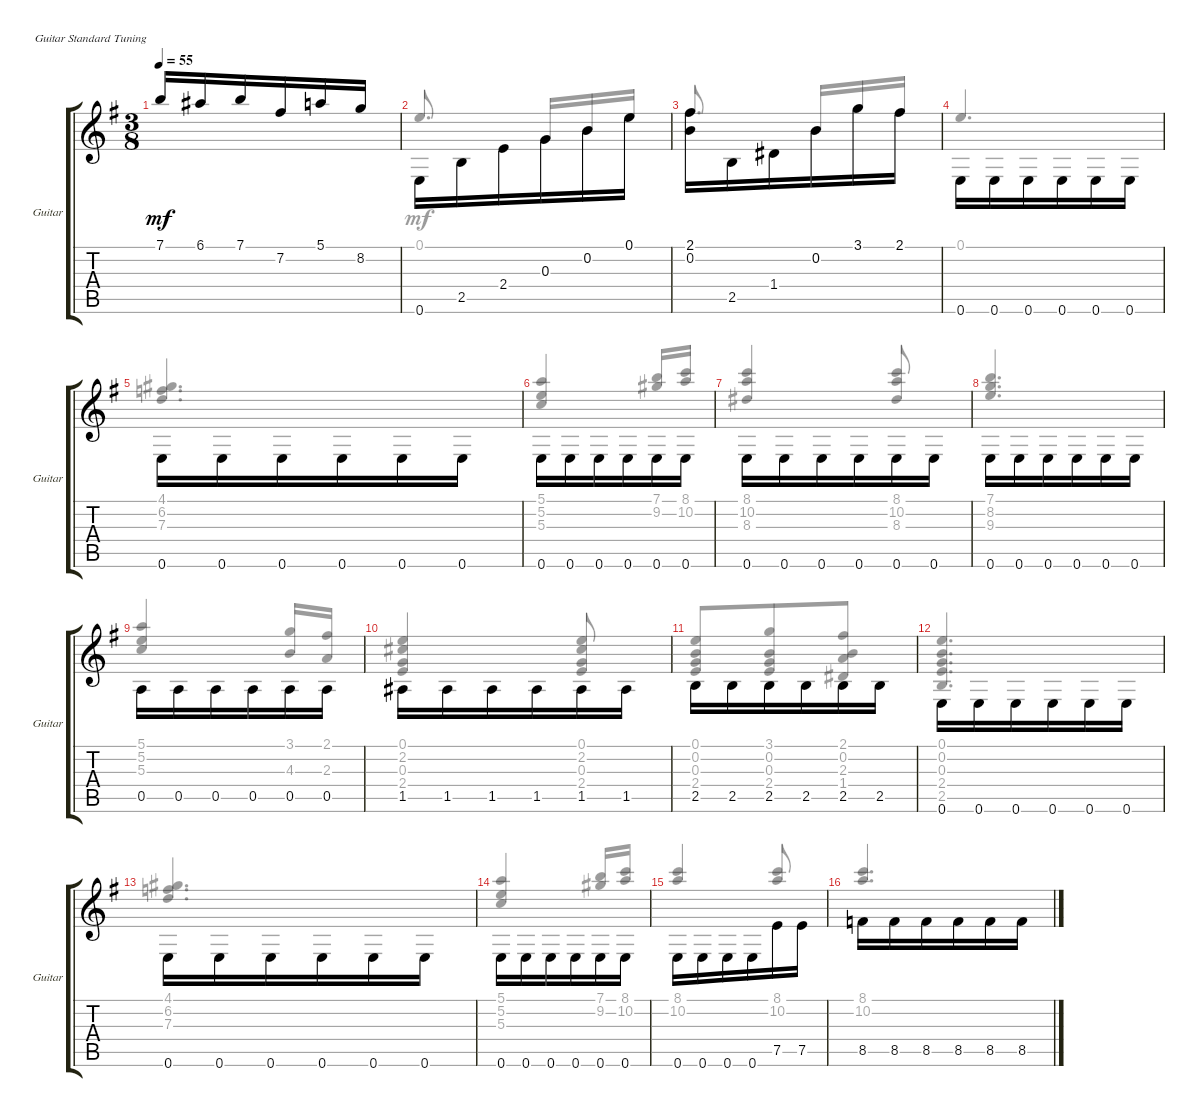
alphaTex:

\defaultSystemsLayout 4
\bracketExtendMode groupsimilarinstruments
\useSystemSignSeparator
\singleTrackTrackNamePolicy allsystems
\multiTrackTrackNamePolicy allsystems
\firstSystemTrackNameOrientation horizontal
\otherSystemsTrackNameOrientation horizontal
\track ("Guitar" "Guitar") {instrument acousticguitarsteel}
\staff {score tabs}
\tuning (E4 B3 G3 D3 A2 E2)
\voice
\ts (3 8)
\tempo 55
\clef g2
\ks eminor
7.1.16{dy mf beam invert} 6.1.16 7.1.16 7.2.16 5.1.16 8.2.16 |
0.6.16{beam invert} 2.5.16 2.4.16 0.3.16 0.2.16 0.1.16 |
(2.1 0.2).16{beam invert} 2.5.16 1.4.16 0.2.16 3.1.16 2.1.16 |
0.6.16{beam invert} 0.6.16 0.6.16 0.6.16 0.6.16 0.6.16 |
0.6.16{beam invert} 0.6.16 0.6.16 0.6.16 0.6.16 0.6.16 |
0.6.16{beam invert} 0.6.16 0.6.16 0.6.16 0.6.16 0.6.16 |
0.6.16{beam invert} 0.6.16 0.6.16 0.6.16 0.6.16 0.6.16 |
0.6.16{beam invert} 0.6.16 0.6.16 0.6.16 0.6.16 0.6.16 |
0.5.16{beam invert} 0.5.16 0.5.16 0.5.16 0.5.16 0.5.16 |
1.5.16{beam invert} 1.5.16 1.5.16 1.5.16 1.5.16 1.5.16 |
2.5.16{beam invert} 2.5.16 2.5.16 2.5.16 2.5.16 2.5.16 |
0.6.16{beam invert} 0.6.16 0.6.16 0.6.16 0.6.16 0.6.16 |
0.6.16{beam invert} 0.6.16 0.6.16 0.6.16 0.6.16 0.6.16 |
0.6.16{beam invert} 0.6.16 0.6.16 0.6.16 0.6.16 0.6.16 |
0.6.16{beam invert} 0.6.16 0.6.16 0.6.16 7.5.16 7.5.16 |
8.5.16{beam invert} 8.5.16 8.5.16 8.5.16 8.5.16 8.5.16
\voice
\clef g2
\ottava regular
\simile none
\ks eminor
|
0.1.8{d beam invert beam split} 0.3.16{beam invert beam merge} 0.2.16{beam merge} 0.1.16{beam merge} |
2.1.8{d beam invert beam split} 0.2.16{beam merge} 3.1.16{beam invert beam merge} 2.1.16{beam merge} |
0.1.4{d beam invert} |
(7.3 6.2 4.1).4{d beam invert} |
(5.3 5.2 5.1).4{beam invert} (7.1 9.2).16{beam invert} (10.2 8.1).16 |
(8.3 10.2 8.1).4{beam invert} (8.3 10.2 8.1).8{beam invert} |
(9.3 8.2 7.1).4{d beam invert} |
(5.1 5.2 5.3).4{beam invert} (4.3 3.1).16{beam invert} (2.3 2.1).16 |
(2.4 0.3 2.2 0.1).4{beam invert} (0.1 2.2 0.3 2.4).8{beam invert} |
(2.4 0.3 0.2 0.1).8{beam invert} (3.1 2.4 0.3 0.2).8 (1.4 2.3 0.2 2.1).8 |
(2.5 2.4 0.3 0.2 0.1).4{d beam invert} |
(7.3 6.2 4.1).4{d beam invert} |
(5.3 5.2 5.1).4{beam invert} (9.2 7.1).16{beam invert} (8.1 10.2).16 |
(10.2 8.1).4{beam invert} (8.1 10.2).8{beam invert} |
(10.2 8.1).4{d beam invert}
